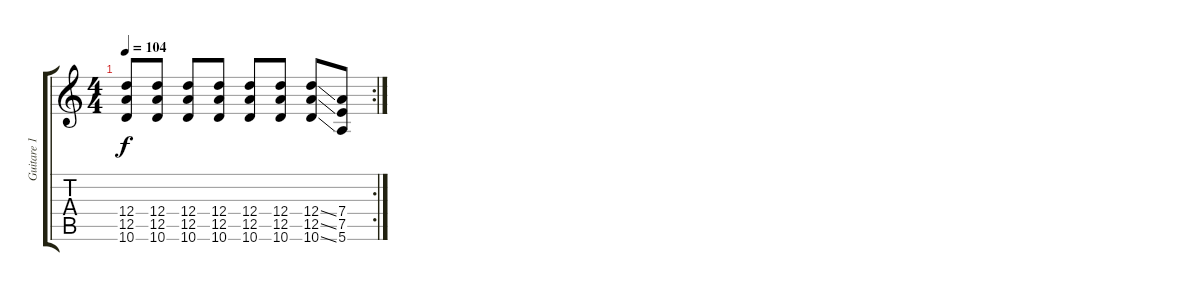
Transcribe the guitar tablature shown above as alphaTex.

\track ("Guitare 1" "Guitare 1") {instrument distortionguitar}
\staff {score tabs}
\tuning (E4 B3 G3 D3 A2 E2) {hide}
\rc 2
\ts (4 4)
\tempo 104
\clef g2
\ks c
(12.4 12.5 10.6).8{dy f} (12.4 12.5 10.6).8 (12.4 12.5 10.6).8 (12.4 12.5 10.6).8 (12.4 12.5 10.6).8 (12.4 12.5 10.6).8 (12.4{ss} 12.5{ss} 10.6{ss}).8 (7.4 7.5 5.6).8
